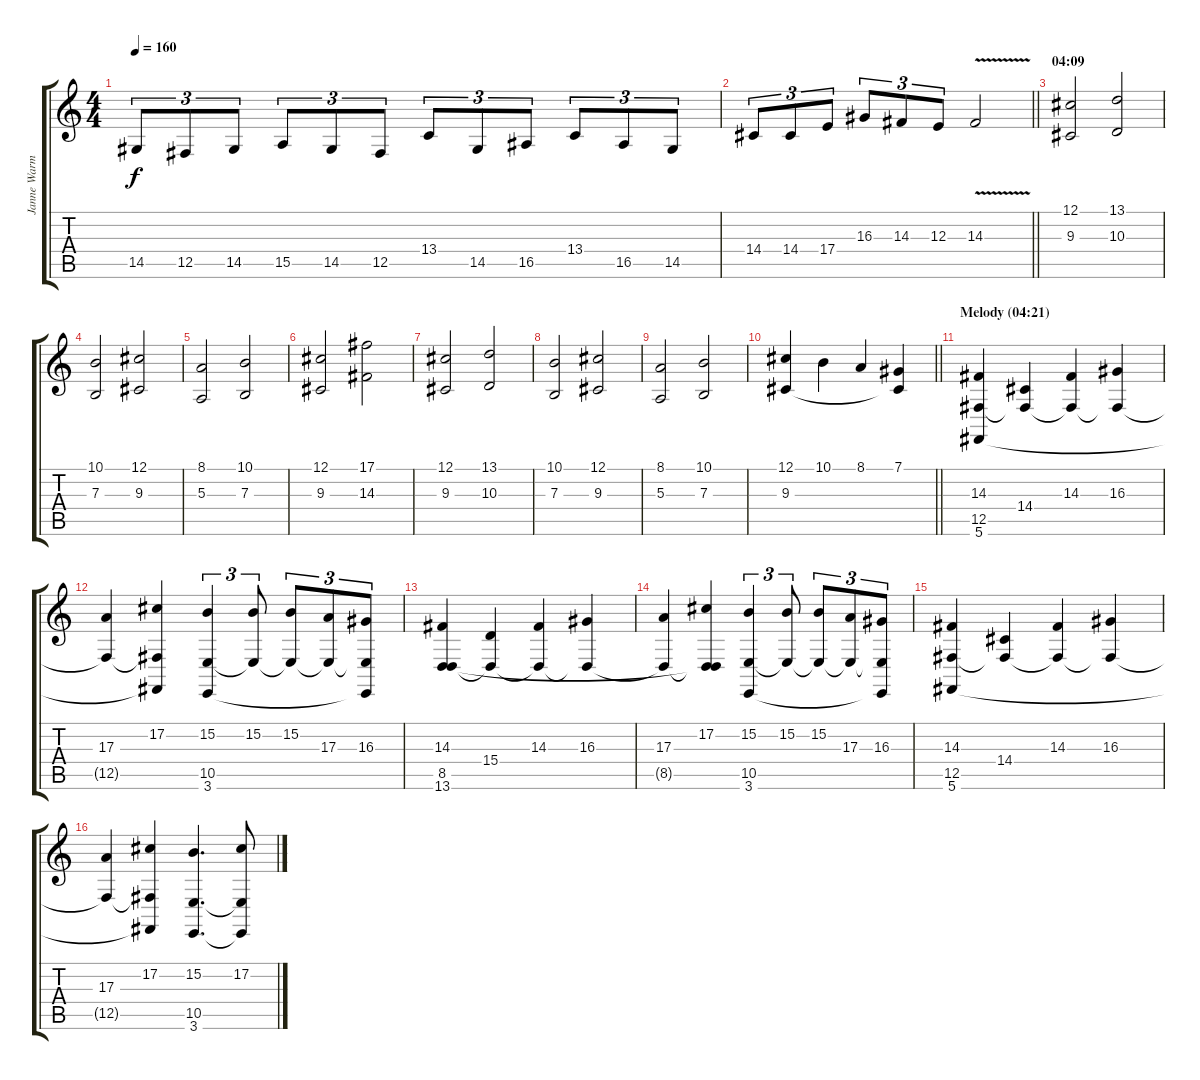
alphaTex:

\track ("Janne Warman" "Janne Warm") {instrument stringensemble1}
\staff {score tabs}
\tuning (Db4 Ab3 E3 B2 Gb2 Db2) {hide}
\ts (4 4)
\tempo 160
\clef g2
\ks c
14.5.8{tu (3 2) dy f} 12.5.8{tu (3 2)} 14.5.8{tu (3 2)} 15.5.8{tu (3 2)} 14.5.8{tu (3 2)} 12.5.8{tu (3 2)} 13.4.8{tu (3 2)} 14.5.8{tu (3 2)} 16.5.8{tu (3 2)} 13.4.8{tu (3 2)} 16.5.8{tu (3 2)} 14.5.8{tu (3 2)} |
\barLineRight lightlight
14.4.8{tu (3 2)} 14.4.8{tu (3 2)} 17.4.8{tu (3 2)} 16.3.8{tu (3 2)} 14.3.8{tu (3 2)} 12.3.8{tu (3 2)} 14.3{v}.2 |
\section ("" "04:09")
(12.1 9.3).2{instrument choiraahs} (13.1 10.3).2 |
(10.1 7.3).2 (12.1 9.3).2 |
(8.1 5.3).2 (10.1 7.3).2 |
(12.1 9.3).2 (17.1 14.3).2 |
(12.1 9.3).2 (13.1 10.3).2 |
(10.1 7.3).2 (12.1 9.3).2 |
(8.1 5.3).2 (10.1 7.3).2 |
\barLineRight lightlight
(12.1 9.3).4 10.1.4 8.1.4 (7.1 9.3{t}).4 |
\section ("" "Melody (04:21)")
(14.3 12.5 5.6).4{instrument churchorgan} (14.4 12.5{t}).4 (14.3 12.5{t}).4 (16.3 12.5{t}).4 |
(17.3 12.5{t}).4 (17.2 12.5{t} 5.6{t}).4 (15.2 10.5 3.6).4{tu (3 2)} (15.2 10.5{t}).8{tu (3 2)} (15.2 10.5{t}).8{tu (3 2)} (17.3 10.5{t}).8{tu (3 2)} (16.3 10.5{t} 3.6{t}).8{tu (3 2)} |
(14.3 8.5 13.6).4 (15.4 8.5{t}).4 (14.3 8.5{t}).4 (16.3 8.5{t}).4 |
(17.3 8.5{t}).4 (17.2 8.5{t} 13.6{t}).4 (15.2 10.5 3.6).4{tu (3 2)} (15.2 10.5{t}).8{tu (3 2)} (15.2 10.5{t}).8{tu (3 2)} (17.3 10.5{t}).8{tu (3 2)} (16.3 10.5{t} 3.6{t}).8{tu (3 2)} |
(14.3 12.5 5.6).4 (14.4 12.5{t}).4 (14.3 12.5{t}).4 (16.3 12.5{t}).4 |
(17.3 12.5{t}).4 (17.2 12.5{t} 5.6{t}).4 (15.2 10.5 3.6).4{d} (17.2 10.5{t} 3.6{t}).8
